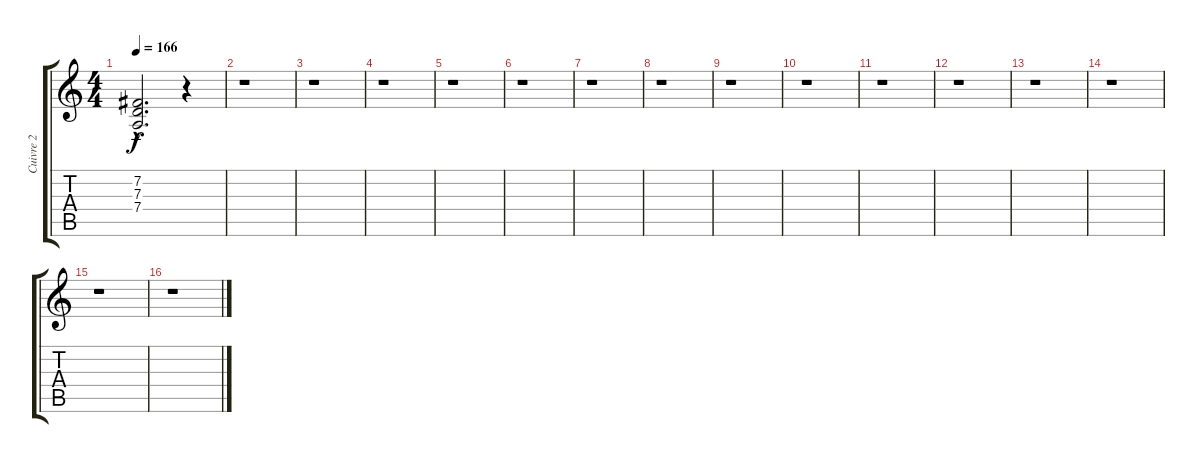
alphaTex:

\track ("Cuivre 2" "Cuivre 2") {instrument englishhorn}
\staff {score tabs}
\tuning (E4 B3 G3 D3 A2 E2) {hide}
\ts (4 4)
\tempo 166
\clef g2
\ks c
(7.2{hac t} 7.3{hac t} 7.4{hac t}).2{d dy f} r.4 |
r.1 |
r.1 |
r.1 |
r.1 |
r.1 |
r.1 |
r.1 |
r.1 |
r.1 |
r.1 |
r.1 |
r.1 |
r.1 |
r.1 |
r.1
